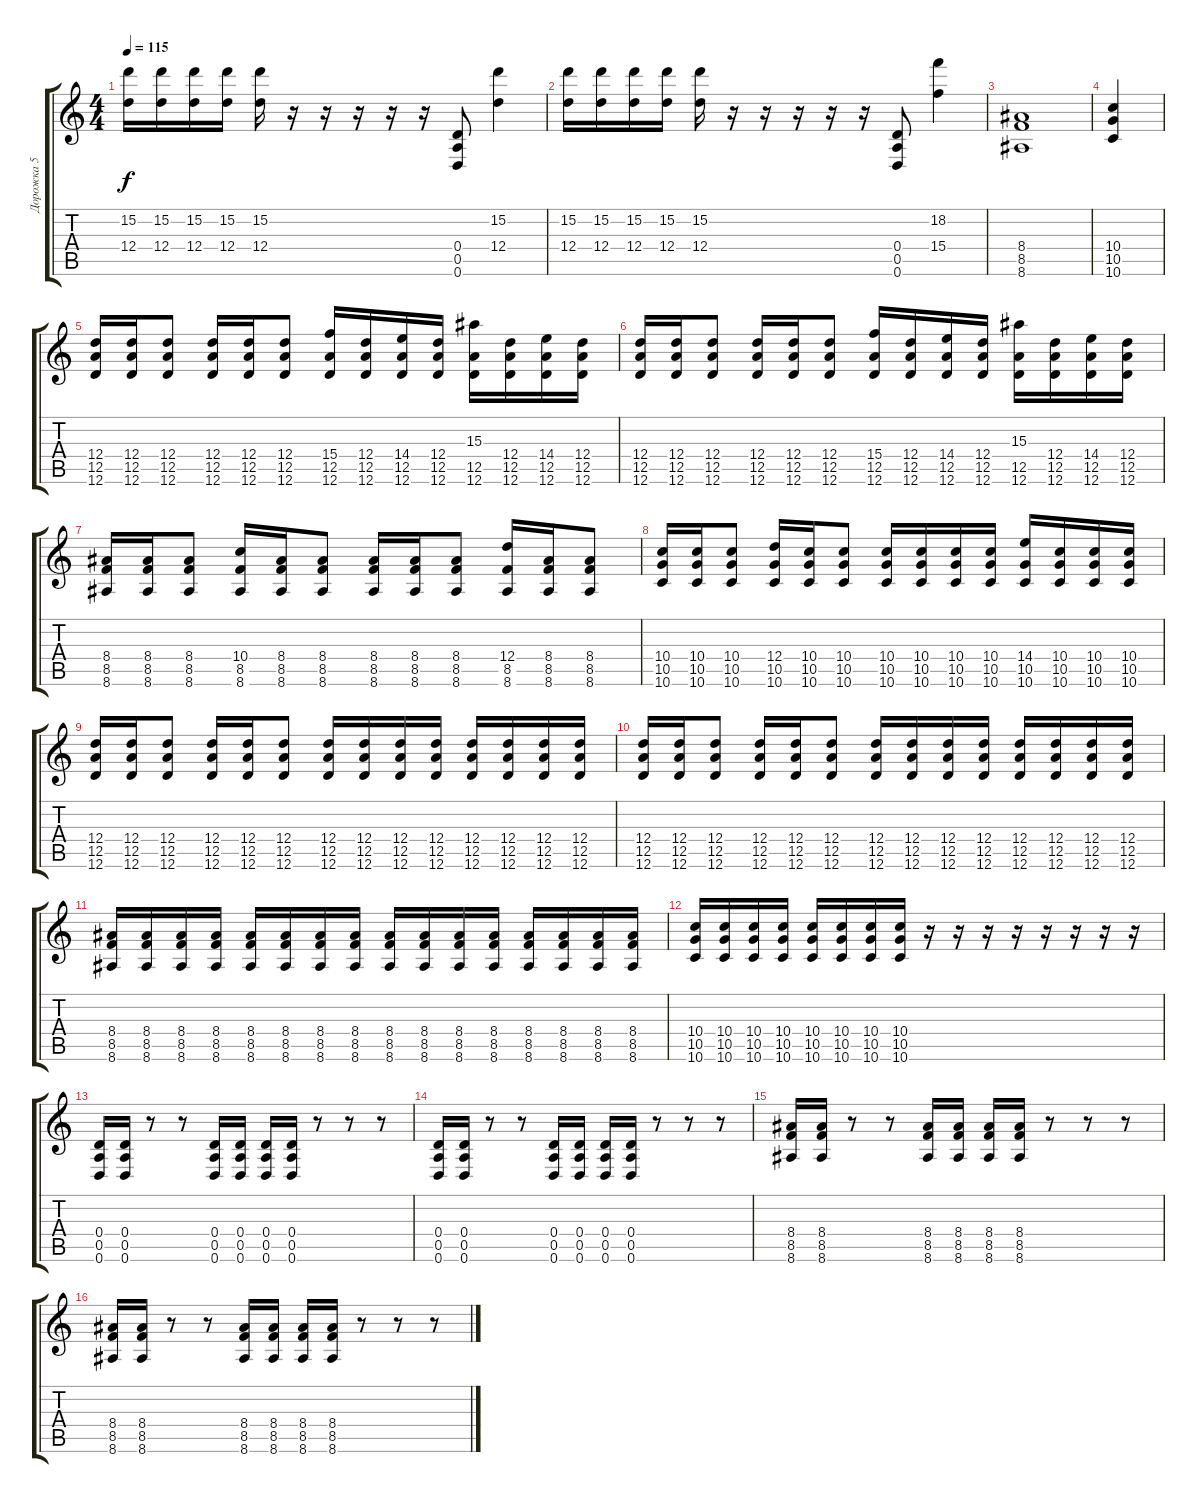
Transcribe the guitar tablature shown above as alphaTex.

\track ("Дорожка 5" "Дорожка 5") {instrument distortionguitar}
\staff {score tabs}
\tuning (E4 B3 G3 D3 A2 D2) {hide}
\ts (4 4)
\tempo 115
\clef g2
\ks c
(15.2 12.4).16{dy f} (15.2 12.4).16 (15.2 12.4).16 (15.2 12.4).16 (15.2 12.4).16 r.16 r.16 r.16 r.16 r.16 (0.4 0.5 0.6).8 (15.2 12.4).4 |
(15.2 12.4).16 (15.2 12.4).16 (15.2 12.4).16 (15.2 12.4).16 (15.2 12.4).16 r.16 r.16 r.16 r.16 r.16 (0.4 0.5 0.6).8 (18.2 15.4).4 |
(8.4 8.5 8.6).1 |
(10.4 10.5 10.6).4 |
(12.4 12.5 12.6).16 (12.4 12.5 12.6).16 (12.4 12.5 12.6).8 (12.4 12.5 12.6).16 (12.4 12.5 12.6).16 (12.4 12.5 12.6).8 (15.4 12.5 12.6).16 (12.4 12.5 12.6).16 (14.4 12.5 12.6).16 (12.4 12.5 12.6).16 (15.3 12.5 12.6).16 (12.4 12.5 12.6).16 (14.4 12.5 12.6).16 (12.4 12.5 12.6).16 |
(12.4 12.5 12.6).16 (12.4 12.5 12.6).16 (12.4 12.5 12.6).8 (12.4 12.5 12.6).16 (12.4 12.5 12.6).16 (12.4 12.5 12.6).8 (15.4 12.5 12.6).16 (12.4 12.5 12.6).16 (14.4 12.5 12.6).16 (12.4 12.5 12.6).16 (15.3 12.5 12.6).16 (12.4 12.5 12.6).16 (14.4 12.5 12.6).16 (12.4 12.5 12.6).16 |
(8.4 8.5 8.6).16 (8.4 8.5 8.6).16 (8.4 8.5 8.6).8 (10.4 8.5 8.6).16 (8.4 8.5 8.6).16 (8.4 8.5 8.6).8 (8.4 8.5 8.6).16 (8.4 8.5 8.6).16 (8.4 8.5 8.6).8 (12.4 8.5 8.6).16 (8.4 8.5 8.6).16 (8.4 8.5 8.6).8 |
(10.4 10.5 10.6).16 (10.4 10.5 10.6).16 (10.4 10.5 10.6).8 (12.4 10.5 10.6).16 (10.4 10.5 10.6).16 (10.4 10.5 10.6).8 (10.4 10.5 10.6).16 (10.4 10.5 10.6).16 (10.4 10.5 10.6).16 (10.4 10.5 10.6).16 (14.4 10.5 10.6).16 (10.4 10.5 10.6).16 (10.4 10.5 10.6).16 (10.4 10.5 10.6).16 |
(12.4 12.5 12.6).16 (12.4 12.5 12.6).16 (12.4 12.5 12.6).8 (12.4 12.5 12.6).16 (12.4 12.5 12.6).16 (12.4 12.5 12.6).8 (12.4 12.5 12.6).16 (12.4 12.5 12.6).16 (12.4 12.5 12.6).16 (12.4 12.5 12.6).16 (12.4 12.5 12.6).16 (12.4 12.5 12.6).16 (12.4 12.5 12.6).16 (12.4 12.5 12.6).16 |
(12.4 12.5 12.6).16 (12.4 12.5 12.6).16 (12.4 12.5 12.6).8 (12.4 12.5 12.6).16 (12.4 12.5 12.6).16 (12.4 12.5 12.6).8 (12.4 12.5 12.6).16 (12.4 12.5 12.6).16 (12.4 12.5 12.6).16 (12.4 12.5 12.6).16 (12.4 12.5 12.6).16 (12.4 12.5 12.6).16 (12.4 12.5 12.6).16 (12.4 12.5 12.6).16 |
(8.4 8.5 8.6).16 (8.4 8.5 8.6).16 (8.4 8.5 8.6).16 (8.4 8.5 8.6).16 (8.4 8.5 8.6).16 (8.4 8.5 8.6).16 (8.4 8.5 8.6).16 (8.4 8.5 8.6).16 (8.4 8.5 8.6).16 (8.4 8.5 8.6).16 (8.4 8.5 8.6).16 (8.4 8.5 8.6).16 (8.4 8.5 8.6).16 (8.4 8.5 8.6).16 (8.4 8.5 8.6).16 (8.4 8.5 8.6).16 |
(10.4 10.5 10.6).16 (10.4 10.5 10.6).16 (10.4 10.5 10.6).16 (10.4 10.5 10.6).16 (10.4 10.5 10.6).16 (10.4 10.5 10.6).16 (10.4 10.5 10.6).16 (10.4 10.5 10.6).16 r.16 r.16 r.16 r.16 r.16 r.16 r.16 r.16 |
(0.4 0.5 0.6).16 (0.4 0.5 0.6).16 r.8 r.8 (0.4 0.5 0.6).16 (0.4 0.5 0.6).16 (0.4 0.5 0.6).16 (0.4 0.5 0.6).16 r.8 r.8 r.8 |
(0.4 0.5 0.6).16 (0.4 0.5 0.6).16 r.8 r.8 (0.4 0.5 0.6).16 (0.4 0.5 0.6).16 (0.4 0.5 0.6).16 (0.4 0.5 0.6).16 r.8 r.8 r.8 |
(8.4 8.5 8.6).16 (8.4 8.5 8.6).16 r.8 r.8 (8.4 8.5 8.6).16 (8.4 8.5 8.6).16 (8.4 8.5 8.6).16 (8.4 8.5 8.6).16 r.8 r.8 r.8 |
(8.4 8.5 8.6).16 (8.4 8.5 8.6).16 r.8 r.8 (8.4 8.5 8.6).16 (8.4 8.5 8.6).16 (8.4 8.5 8.6).16 (8.4 8.5 8.6).16 r.8 r.8 r.8
